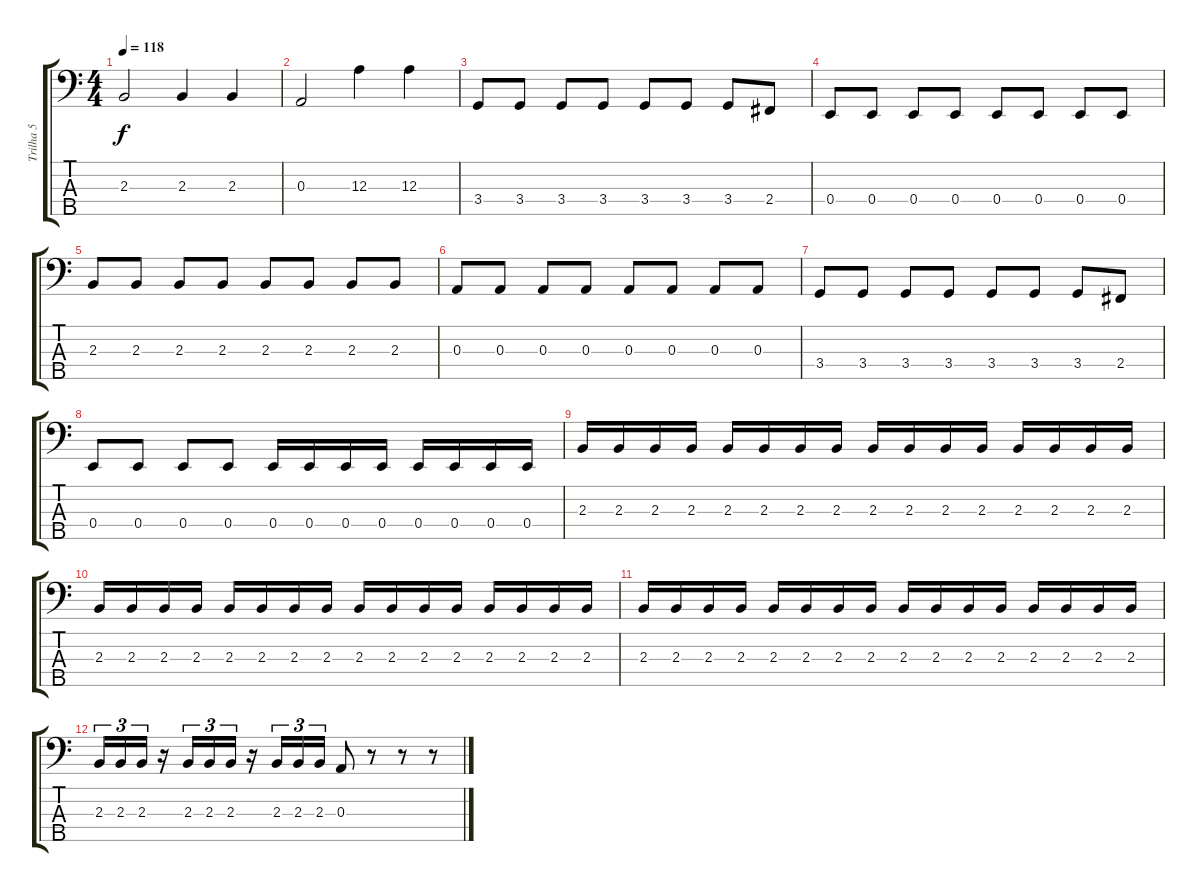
\track ("Trilha 5" "Trilha 5") {instrument electricbassfinger}
\staff {score tabs}
\tuning (G2 D2 A1 E1 B0) {hide}
\ts (4 4)
\tempo 118
\clef f4
\ks c
2.3.2{dy f} 2.3.4 2.3.4 |
0.3.2 12.3.4 12.3.4 |
3.4.8 3.4.8 3.4.8 3.4.8 3.4.8 3.4.8 3.4.8 2.4.8 |
0.4.8 0.4.8 0.4.8 0.4.8 0.4.8 0.4.8 0.4.8 0.4.8 |
2.3.8 2.3.8 2.3.8 2.3.8 2.3.8 2.3.8 2.3.8 2.3.8 |
0.3.8 0.3.8 0.3.8 0.3.8 0.3.8 0.3.8 0.3.8 0.3.8 |
3.4.8 3.4.8 3.4.8 3.4.8 3.4.8 3.4.8 3.4.8 2.4.8 |
0.4.8 0.4.8 0.4.8 0.4.8 0.4.16 0.4.16 0.4.16 0.4.16 0.4.16 0.4.16 0.4.16 0.4.16 |
2.3.16 2.3.16 2.3.16 2.3.16 2.3.16 2.3.16 2.3.16 2.3.16 2.3.16 2.3.16 2.3.16 2.3.16 2.3.16 2.3.16 2.3.16 2.3.16 |
2.3.16 2.3.16 2.3.16 2.3.16 2.3.16 2.3.16 2.3.16 2.3.16 2.3.16 2.3.16 2.3.16 2.3.16 2.3.16 2.3.16 2.3.16 2.3.16 |
2.3.16 2.3.16 2.3.16 2.3.16 2.3.16 2.3.16 2.3.16 2.3.16 2.3.16 2.3.16 2.3.16 2.3.16 2.3.16 2.3.16 2.3.16 2.3.16 |
2.3.16{tu (3 2)} 2.3.16{tu (3 2)} 2.3.16{tu (3 2)} r.16 2.3.16{tu (3 2)} 2.3.16{tu (3 2)} 2.3.16{tu (3 2)} r.16 2.3.16{tu (3 2)} 2.3.16{tu (3 2)} 2.3.16{tu (3 2)} 0.3.8 r.8 r.8 r.8
